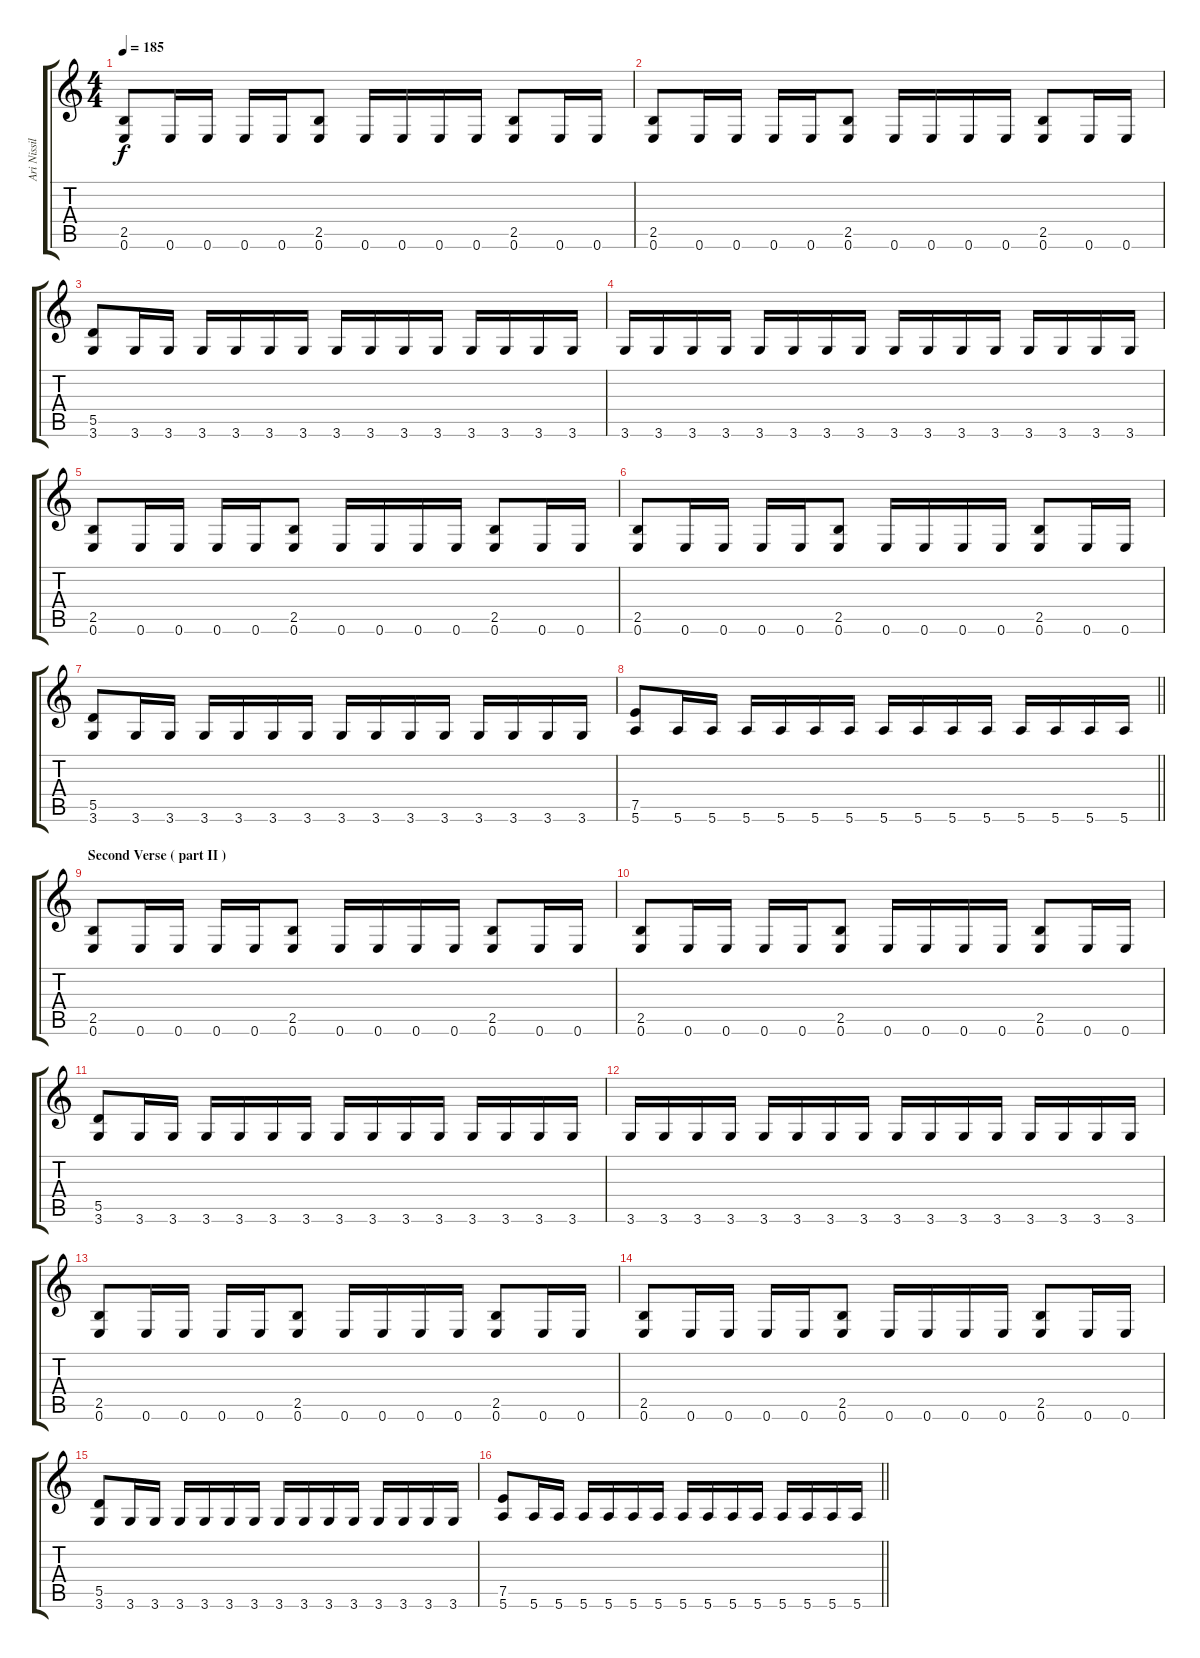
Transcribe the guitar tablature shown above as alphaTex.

\track ("Ari Nissilä '' WarTechs ''" "Ari Nissil") {instrument distortionguitar}
\staff {score tabs}
\tuning (E4 B3 G3 D3 A2 E2) {hide}
\ts (4 4)
\tempo 185
\clef g2
\ks c
(2.5 0.6).8{dy f} 0.6.16 0.6.16 0.6.16 0.6.16 (2.5 0.6).8 0.6.16 0.6.16 0.6.16 0.6.16 (2.5 0.6).8 0.6.16 0.6.16 |
(2.5 0.6).8 0.6.16 0.6.16 0.6.16 0.6.16 (2.5 0.6).8 0.6.16 0.6.16 0.6.16 0.6.16 (2.5 0.6).8 0.6.16 0.6.16 |
(5.5 3.6).8 3.6.16 3.6.16 3.6.16 3.6.16 3.6.16 3.6.16 3.6.16 3.6.16 3.6.16 3.6.16 3.6.16 3.6.16 3.6.16 3.6.16 |
3.6.16 3.6.16 3.6.16 3.6.16 3.6.16 3.6.16 3.6.16 3.6.16 3.6.16 3.6.16 3.6.16 3.6.16 3.6.16 3.6.16 3.6.16 3.6.16 |
(2.5 0.6).8 0.6.16 0.6.16 0.6.16 0.6.16 (2.5 0.6).8 0.6.16 0.6.16 0.6.16 0.6.16 (2.5 0.6).8 0.6.16 0.6.16 |
(2.5 0.6).8 0.6.16 0.6.16 0.6.16 0.6.16 (2.5 0.6).8 0.6.16 0.6.16 0.6.16 0.6.16 (2.5 0.6).8 0.6.16 0.6.16 |
(5.5 3.6).8 3.6.16 3.6.16 3.6.16 3.6.16 3.6.16 3.6.16 3.6.16 3.6.16 3.6.16 3.6.16 3.6.16 3.6.16 3.6.16 3.6.16 |
\barLineRight lightlight
(7.5 5.6).8 5.6.16 5.6.16 5.6.16 5.6.16 5.6.16 5.6.16 5.6.16 5.6.16 5.6.16 5.6.16 5.6.16 5.6.16 5.6.16 5.6.16 |
\section ("" "Second Verse ( part II )")
(2.5 0.6).8 0.6.16 0.6.16 0.6.16 0.6.16 (2.5 0.6).8 0.6.16 0.6.16 0.6.16 0.6.16 (2.5 0.6).8 0.6.16 0.6.16 |
(2.5 0.6).8 0.6.16 0.6.16 0.6.16 0.6.16 (2.5 0.6).8 0.6.16 0.6.16 0.6.16 0.6.16 (2.5 0.6).8 0.6.16 0.6.16 |
(5.5 3.6).8 3.6.16 3.6.16 3.6.16 3.6.16 3.6.16 3.6.16 3.6.16 3.6.16 3.6.16 3.6.16 3.6.16 3.6.16 3.6.16 3.6.16 |
3.6.16 3.6.16 3.6.16 3.6.16 3.6.16 3.6.16 3.6.16 3.6.16 3.6.16 3.6.16 3.6.16 3.6.16 3.6.16 3.6.16 3.6.16 3.6.16 |
(2.5 0.6).8 0.6.16 0.6.16 0.6.16 0.6.16 (2.5 0.6).8 0.6.16 0.6.16 0.6.16 0.6.16 (2.5 0.6).8 0.6.16 0.6.16 |
(2.5 0.6).8 0.6.16 0.6.16 0.6.16 0.6.16 (2.5 0.6).8 0.6.16 0.6.16 0.6.16 0.6.16 (2.5 0.6).8 0.6.16 0.6.16 |
(5.5 3.6).8 3.6.16 3.6.16 3.6.16 3.6.16 3.6.16 3.6.16 3.6.16 3.6.16 3.6.16 3.6.16 3.6.16 3.6.16 3.6.16 3.6.16 |
\barLineRight lightlight
(7.5 5.6).8 5.6.16 5.6.16 5.6.16 5.6.16 5.6.16 5.6.16 5.6.16 5.6.16 5.6.16 5.6.16 5.6.16 5.6.16 5.6.16 5.6.16
